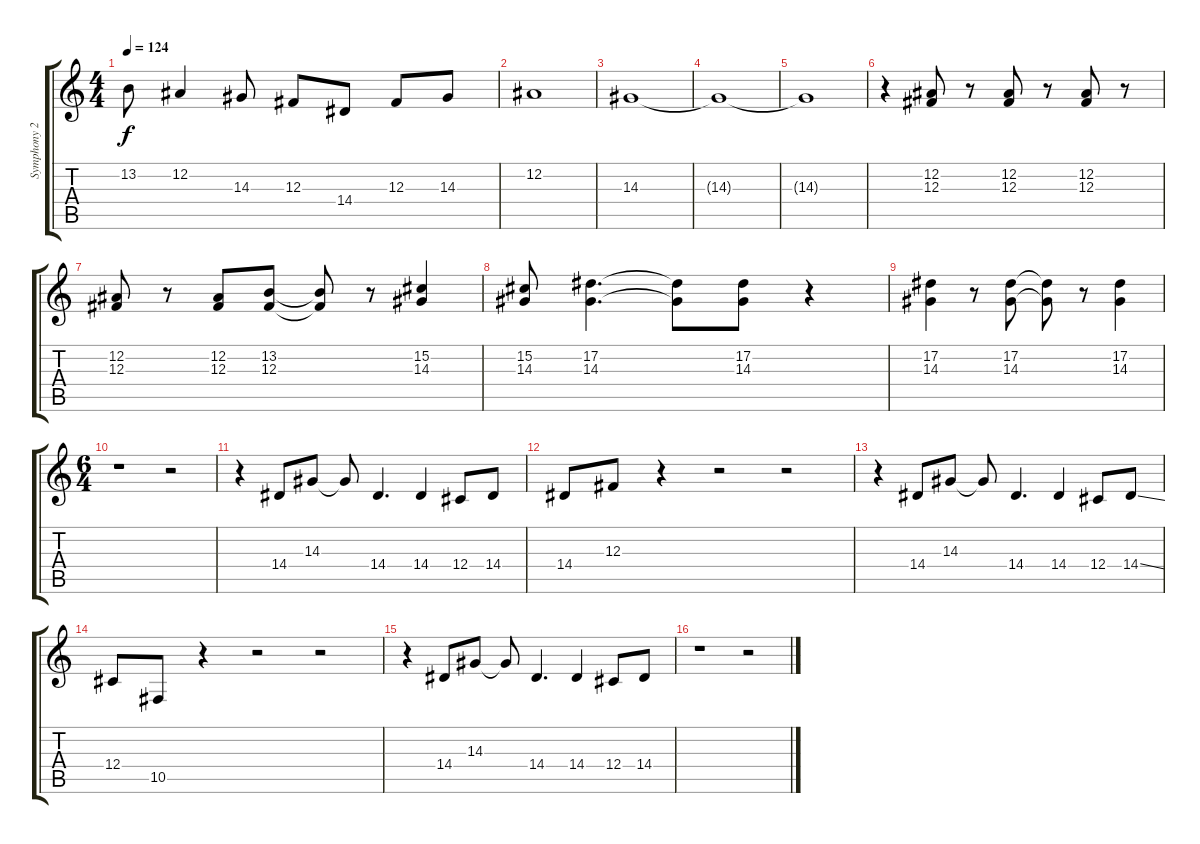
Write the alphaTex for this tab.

\track ("Symphony 2" "Symphony 2") {instrument stringensemble1}
\staff {score tabs}
\tuning (Eb4 Bb3 Gb3 Db3 Ab2 Eb2) {hide}
\ts (4 4)
\tempo 124
\clef g2
\ks c
13.2{t}.8{dy f} 12.2.4 14.3.8 12.3.8 14.4.8 12.3.8 14.3.8 |
12.2.1 |
14.3.1 |
14.3{t}.1 |
14.3{t}.1 |
r.4 (12.2 12.3).8 r.8 (12.2 12.3).8 r.8 (12.2 12.3).8 r.8 |
(12.2 12.3).8 r.8 (12.2 12.3).8 (13.2 12.3).8 (13.2{t} 12.3{t}).8 r.8 (15.2 14.3).4 |
(15.2 14.3).8 (17.2 14.3).4{d} (17.2{t} 14.3{t}).8 (17.2 14.3).8 r.4 |
(17.2 14.3).4 r.8 (17.2 14.3).8 (17.2{t} 14.3{t}).8 r.8 (17.2 14.3).4 |
\ts (6 4)
r.1 r.2 |
r.4 14.4.8 14.3.8 14.3{t}.8 14.4.4{d} 14.4.4 12.4.8 14.4.8 |
14.4.8 12.3.8 r.4 r.2 r.2 |
r.4 14.4.8 14.3.8 14.3{t}.8 14.4.4{d} 14.4.4 12.4.8 14.4{ss}.8 |
12.4.8 10.5.8 r.4 r.2 r.2 |
r.4 14.4.8 14.3.8 14.3{t}.8 14.4.4{d} 14.4.4 12.4.8 14.4.8 |
r.1 r.2
